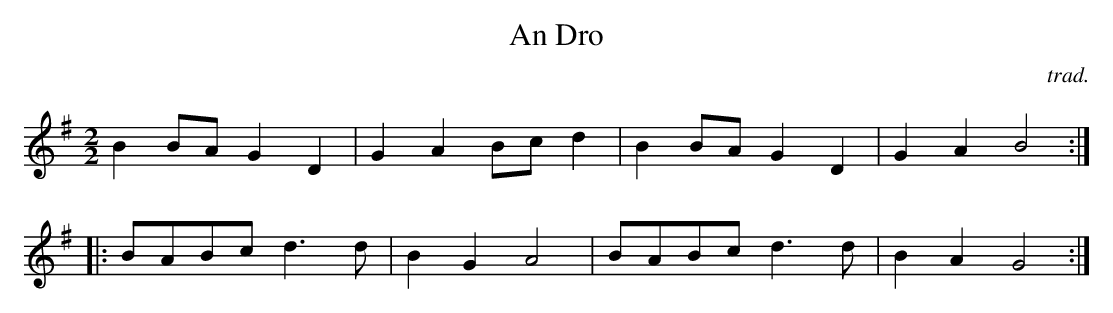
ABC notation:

X:1
T: An Dro
M: 2/2
L:1/8
C: trad.
K: G
B2 BA G2 D2|G2 A2 Bc d2|B2 BA G2 D2 |G2 A2 B4  :|
|: BABc d3  d|B2 G2 A4  |BABc d3  d|B2 A2 G4  :|
